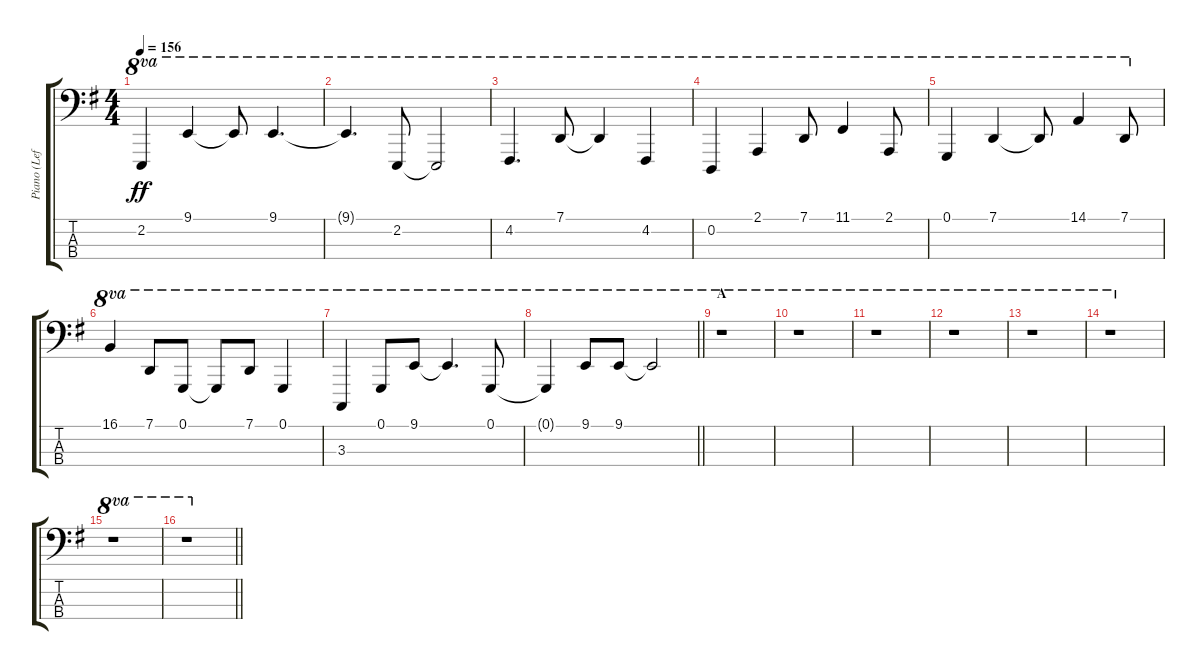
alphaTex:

\track ("Piano (Left Hand)" "Piano (Lef") {instrument acousticgrandpiano}
\staff {score tabs}
\tuning (G2 D2 A1 E1) {hide}
\ts (4 4)
\tempo 156
\clef f4
\ks g
2.2.4{ot 8va dy ff} 9.1.4{ot 8va} 9.1{t}.8{ot 8va} 9.1.4{d ot 8va} |
9.1{t}.4{d ot 8va} 2.2.8{ot 8va} 2.2{t}.2{ot 8va} |
4.2.4{d ot 8va} 7.1.8{ot 8va} 7.1{t}.4{ot 8va} 4.2.4{ot 8va} |
0.2.4{ot 8va} 2.1.4{ot 8va} 7.1.8{ot 8va} 11.1.4{ot 8va} 2.1.8{ot 8va} |
0.1.4{ot 8va} 7.1.4{ot 8va} 7.1{t}.8{ot 8va} 14.1.4{ot 8va} 7.1.8{ot 8va} |
16.1.4{ot 8va} 7.1.8{ot 8va} 0.1.8{ot 8va} 0.1{t}.8{ot 8va} 7.1.8{ot 8va} 0.1.4{ot 8va} |
3.3.4{ot 8va} 0.1.8{ot 8va} 9.1.8{ot 8va} 9.1{t}.4{d ot 8va} 0.1.8{ot 8va} |
\barLineRight lightlight
0.1{t}.4{ot 8va} 9.1.8{ot 8va} 9.1.8{ot 8va} 9.1{t}.2{ot 8va} |
\section ("" "A")
r.1{ot 8va} |
r.1{ot 8va} |
r.1{ot 8va} |
r.1{ot 8va} |
r.1{ot 8va} |
r.1{ot 8va} |
r.1{ot 8va} |
\barLineRight lightlight
r.1{ot 8va}
